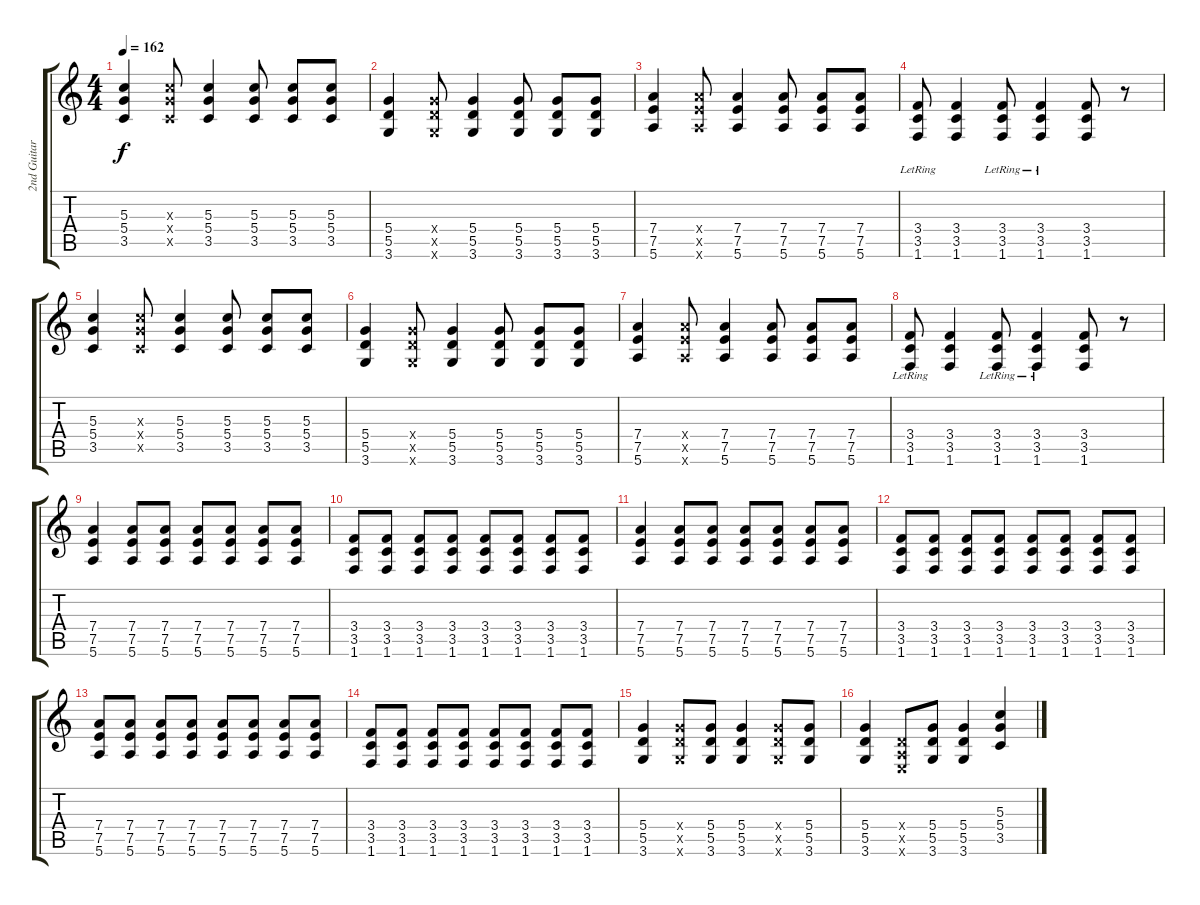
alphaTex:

\track ("2nd Guitar" "2nd Guitar") {instrument distortionguitar}
\staff {score tabs}
\tuning (E4 B3 G3 D3 A2 E2) {hide}
\ts (4 4)
\tempo 162
\clef g2
\ks c
(5.3 5.4 3.5).4{dy f} (5.3{x} 5.4{x} 3.5{x}).8 (5.3 5.4 3.5).4 (5.3 5.4 3.5).8 (5.3 5.4 3.5).8 (5.3 5.4 3.5).8 |
(5.4 5.5 3.6).4 (5.4{x} 5.5{x} 3.6{x}).8 (5.4 5.5 3.6).4 (5.4 5.5 3.6).8 (5.4 5.5 3.6).8 (5.4 5.5 3.6).8 |
(7.4 7.5 5.6).4 (7.4{x} 7.5{x} 5.6{x}).8 (7.4 7.5 5.6).4 (7.4 7.5 5.6).8 (7.4 7.5 5.6).8 (7.4 7.5 5.6).8 |
(3.4 3.5 1.6{lr}).8 (3.4 3.5 1.6).4 (3.4{lr} 3.5 1.6).8 (3.4 3.5{lr} 1.6).4 (3.4 3.5 1.6).8 r.8 |
(5.3 5.4 3.5).4 (5.3{x} 5.4{x} 3.5{x}).8 (5.3 5.4 3.5).4 (5.3 5.4 3.5).8 (5.3 5.4 3.5).8 (5.3 5.4 3.5).8 |
(5.4 5.5 3.6).4 (5.4{x} 5.5{x} 3.6{x}).8 (5.4 5.5 3.6).4 (5.4 5.5 3.6).8 (5.4 5.5 3.6).8 (5.4 5.5 3.6).8 |
(7.4 7.5 5.6).4 (7.4{x} 7.5{x} 5.6{x}).8 (7.4 7.5 5.6).4 (7.4 7.5 5.6).8 (7.4 7.5 5.6).8 (7.4 7.5 5.6).8 |
(3.4 3.5 1.6{lr}).8 (3.4 3.5 1.6).4 (3.4{lr} 3.5 1.6).8 (3.4 3.5{lr} 1.6).4 (3.4 3.5 1.6).8 r.8 |
(7.4 7.5 5.6).4 (7.4 7.5 5.6).8 (7.4 7.5 5.6).8 (7.4 7.5 5.6).8 (7.4 7.5 5.6).8 (7.4 7.5 5.6).8 (7.4 7.5 5.6).8 |
(3.4 3.5 1.6).8 (3.4 3.5 1.6).8 (3.4 3.5 1.6).8 (3.4 3.5 1.6).8 (3.4 3.5 1.6).8 (3.4 3.5 1.6).8 (3.4 3.5 1.6).8 (3.4 3.5 1.6).8 |
(7.4 7.5 5.6).4 (7.4 7.5 5.6).8 (7.4 7.5 5.6).8 (7.4 7.5 5.6).8 (7.4 7.5 5.6).8 (7.4 7.5 5.6).8 (7.4 7.5 5.6).8 |
(3.4 3.5 1.6).8 (3.4 3.5 1.6).8 (3.4 3.5 1.6).8 (3.4 3.5 1.6).8 (3.4 3.5 1.6).8 (3.4 3.5 1.6).8 (3.4 3.5 1.6).8 (3.4 3.5 1.6).8 |
(7.4 7.5 5.6).8 (7.4 7.5 5.6).8 (7.4 7.5 5.6).8 (7.4 7.5 5.6).8 (7.4 7.5 5.6).8 (7.4 7.5 5.6).8 (7.4 7.5 5.6).8 (7.4 7.5 5.6).8 |
(3.4 3.5 1.6).8 (3.4 3.5 1.6).8 (3.4 3.5 1.6).8 (3.4 3.5 1.6).8 (3.4 3.5 1.6).8 (3.4 3.5 1.6).8 (3.4 3.5 1.6).8 (3.4 3.5 1.6).8 |
(5.4 5.5 3.6).4 (5.4{x} 5.5{x} 3.6{x}).8 (5.4 5.5 3.6).8 (5.4 5.5 3.6).4 (5.4{x} 5.5{x} 3.6{x}).8 (5.4 5.5 3.6).8 |
(5.4 5.5 3.6).4 (0.4{x} 0.5{x} 0.6{x}).8 (5.4 5.5 3.6).8 (5.4 5.5 3.6).4 (5.3 5.4 3.5).4
